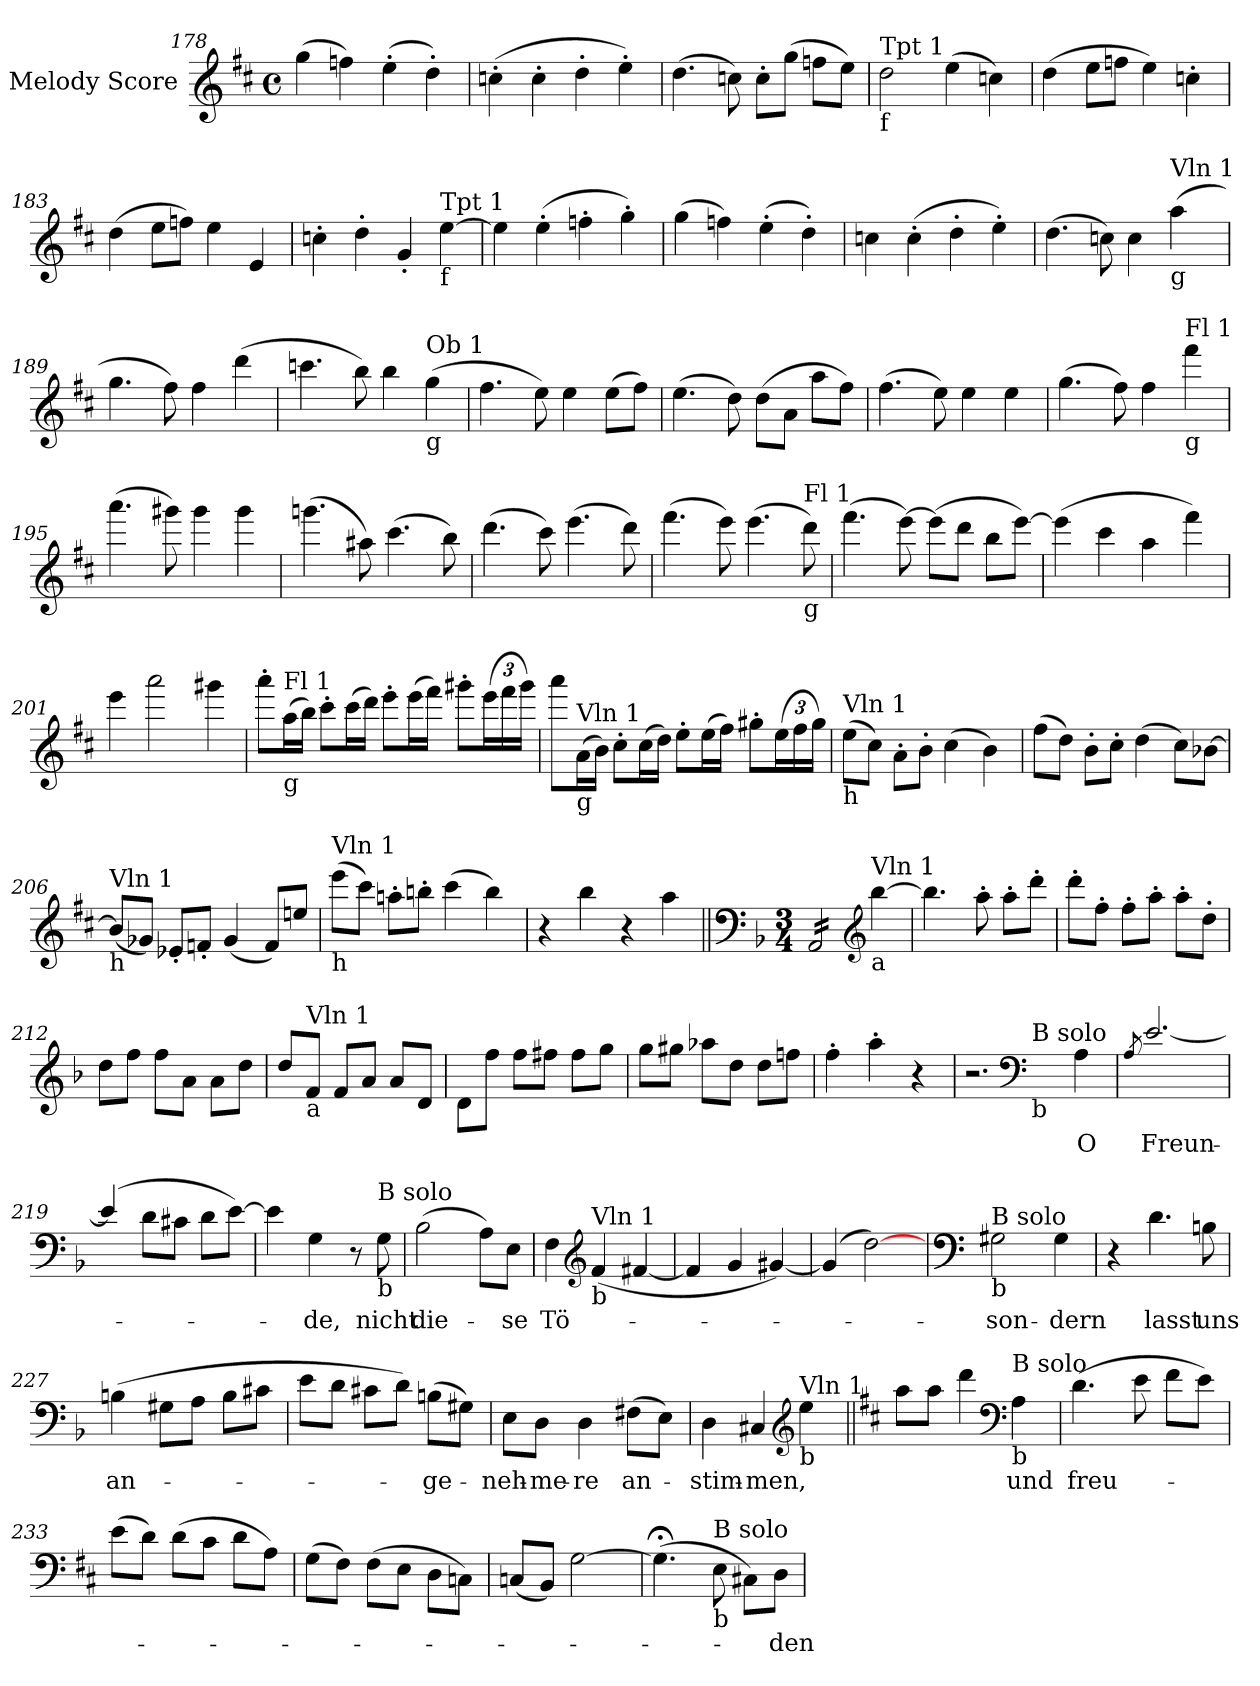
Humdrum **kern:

**kern	**text
*part1	*part1
*staff1	*staff1
*I"Melody Score	*
*clefG2	*
*k[f#c#]	*
*M4/4	*
*met(c)	*
=178	=178
(4gg\	.
4ff\)	.
(4ee'\	.
4dd'\)	.
=179	=179
(4cc'\	.
4cc'\	.
4dd'\	.
4ee'\)	.
=180	=180
(4.dd\	.
8cc\)	.
8cc'\L	.
(8gg\J	.
8ff\L	.
8ee\J)	.
=181	=181
!LO:TX:a:t=Tpt 1	!
!LO:TX:b:t=f	!
2dd\	.
(4ee\	.
4cc\)	.
=182	=182
(4dd\	.
8ee\L	.
8ff\J	.
4ee\)	.
4cc'\	.
=183	=183
(4dd\	.
8ee\L	.
8ff\J)	.
4ee\	.
4e/	.
=184	=184
4cc'\	.
4dd'\	.
4g'/	.
!LO:TX:a:t=Tpt 1	!
!LO:TX:b:t=f	!
[4ee\	.
=185	=185
4ee\]	.
(4ee'\	.
4ff'\	.
4gg'\)	.
=186	=186
(4gg\	.
4ff\)	.
(4ee'\	.
4dd'\)	.
=187	=187
4cc\	.
(4cc'\	.
4dd'\	.
4ee'\)	.
=188	=188
(4.dd\	.
8cc\)	.
4cc\	.
!LO:TX:a:t=Vln 1	!
!LO:TX:b:t=g	!
(4aa\	.
=189	=189
4.gg\	.
8ff#\)	.
4ff#\	.
(4ddd\	.
=190	=190
4.cccn\	.
8bb\)	.
4bb\	.
!LO:TX:a:t=Ob 1	!
!LO:TX:b:t=g	!
(4gg\	.
=191	=191
4.ff#\	.
8ee\)	.
4ee\	.
(8ee\L	.
8ff#\J)	.
=192	=192
(4.ee\	.
8dd\)	.
(8dd\L	.
8a\J	.
8aa\L	.
8ff#\J)	.
=193	=193
(4.ff#\	.
8ee\)	.
4ee\	.
4ee\	.
=194	=194
(4.gg\	.
8ff#\)	.
4ff#\	.
!LO:TX:a:t=Fl 1	!
!LO:TX:b:t=g	!
4fff#\	.
=195	=195
(4.aaa\	.
8ggg#X\)	.
4ggg#\	.
4ggg#\	.
=196	=196
(4.gggn\	.
8aa#X\)	.
(4.ccc#\	.
8bb\)	.
=197	=197
(4.ddd\	.
8ccc#\)	.
(4.eee\	.
8ddd\)	.
=198	=198
(4.fff#\	.
8eee\)	.
(4.eee\	.
!LO:TX:a:t=Fl 1	!
!LO:TX:b:t=g	!
8ddd\)	.
=199	=199
(4.fff#\	.
[8eee\)	.
(8eee\L]	.
8ddd\J	.
8bb\L	.
[8eee\J)	.
=200	=200
(4eee\]	.
4ccc#\	.
4aa\	.
4fff#\)	.
=201	=201
4eee\	.
2aaa\	.
4ggg#X\	.
=202	=202
8aaa'\L	.
!LO:TX:a:t=Fl 1	!
!LO:TX:b:t=g	!
(16aa\L	.
16bb\JJ)	.
8ccc#'\L	.
(16ccc#\L	.
16ddd\JJ)	.
8eee'\L	.
(16eee\L	.
16fff#\JJ)	.
8ggg#X'\L	.
*Xbrackettup	*
(24eee\L	.
24fff#\	.
24ggg#\JJ)	.
=203	=203
8aaa\L	.
!LO:TX:a:t=Vln 1	!
!LO:TX:b:t=g	!
(16a\L	.
16b\JJ)	.
8cc#'\L	.
(16cc#\L	.
16dd\JJ)	.
8ee'\L	.
(16ee\L	.
16ff#\JJ)	.
8gg#X'\L	.
(24ee\L	.
24ff#\	.
24gg#\JJ)	.
=204	=204
!LO:TX:a:t=Vln 1	!
!LO:TX:b:t=h	!
(8ee\L	.
8cc#\J)	.
8a'\L	.
8b'\J	.
(4cc#\	.
4b\)	.
=205	=205
(8ff#\L	.
8dd\J)	.
8b'\L	.
8cc#'\J	.
(4dd\	.
8cc#\L)	.
[8b-X\J	.
=206	=206
!LO:TX:a:t=Vln 1	!
!LO:TX:b:t=h	!
(8b-/L]	.
8g-X/J)	.
8e-X'/L	.
8fn'/J	.
(4g-/	.
8f/L)	.
8een/J	.
=207	=207
!LO:TX:a:t=Vln 1	!
!LO:TX:b:t=h	!
(8eee\L	.
8ccc#\J)	.
8aan'\L	.
8bbn'\J	.
(4ccc#\	.
4bb\)	.
=208	=208
4r	.
4bb\	.
4r	.
4aa\	.
=209||	=209||
*clefF4	*
*k[b-]	*
*M3/4	*
*MM198	*
!LO:TX:a:t=Timp	!
!LO:TX:b:t=a	!
*tremolo	*
16AA/LL	.
16AA/	.
16AA/	.
16AA/	.
16AA/	.
16AA/	.
16AA/	.
16AA/JJ	.
*Xtremolo	*
*clefG2	*
!LO:TX:a:t=Vln 1	!
!LO:TX:b:t=a	!
[4bb-\	.
=210	=210
4.bb-\]	.
8aa'\	.
8aa'\L	.
8ddd'\J	.
=211	=211
8ddd'\L	.
8ff'\J	.
8ff'\L	.
8aa'\J	.
8aa'\L	.
8dd'\J	.
=212	=212
8dd\L	.
8ff\J	.
8ff\L	.
8a\J	.
8a\L	.
8dd\J	.
=213	=213
8dd/L	.
!LO:TX:a:t=Vln 1	!
!LO:TX:b:t=a	!
8f/J	.
8f/L	.
8a/J	.
8a/L	.
8d/J	.
=214	=214
8d\L	.
8ff\J	.
8ff\L	.
8ff#X\J	.
8ff#\L	.
8gg\J	.
=215	=215
8gg\L	.
8gg#X\J	.
8aa-X\L	.
8dd\J	.
8dd\L	.
8ffn\J	.
=216	=216
4ff'\	.
4aa'\	.
4r	.
=217	=217
*^	*
2.r	2ryy	.
*clefF4	*	*
!	!LO:TX:a:t=B solo	!
!	!LO:TX:b:t=b	!
.	2ryy	.
!	!	!LO:LY:b
4A\	.	O
*v	*v	*
=218	=218
8qA/	.
!	!LO:LY:b
[2.e/	Freun-
=219	=219
(4e/]	.
8d\L	.
8c#X\J	.
8d\L	.
[8e\J)	.
=220	=220
4e\]	.
!	!LO:LY:b
4G\	-de,
8r	.
!LO:TX:a:t=B solo	!
!LO:TX:b:t=b	!
!	!LO:LY:b
8G\	nicht
=221	=221
!	!LO:LY:b
(2B-\	die-
8A\L)	.
!	!LO:LY:b
8E\J	-se
=222	=222
!	!LO:LY:b
4F\	Tö-
*clefG2	*
!LO:TX:a:t=Vln 1	!
!LO:TX:b:t=b	!
(4f/	.
[4f#X/	.
=223	=223
4f#/]	.
4g/	.
[4g#X/)	.
=224	=224
(4g#/]	.
[2dd\)	.
=225	=225
*clefF4	*
!LO:TX:a:t=B solo	!
!LO:TX:b:t=b	!
!	!LO:LY:b
2G#X\	son-
!	!LO:LY:b
4G#\	-dern
=226	=226
4r	.
!	!LO:LY:b
4.d\	lasst
!	!LO:LY:b
8Bn\	uns
=227	=227
!	!LO:LY:b
(4Bn\	an-
8G#X\L	.
8A\J	.
8B\L	.
8c#X\J	.
=228	=228
8e\L	.
8d\J	.
8c#X\L	.
8d\J)	.
!	!LO:LY:b
(8Bn\L	-ge-
8G#X\J)	.
=229	=229
!	!LO:LY:b
8E\L	-neh-
!	!LO:LY:b
8D\J	-me-
!	!LO:LY:b
4D\	-re
!	!LO:LY:b
(8F#X\L	an-
8E\J)	.
=230	=230
!	!LO:LY:b
4D\	-stim-
!	!LO:LY:b
4C#X/	-men,
*clefG2	*
!LO:TX:a:t=Vln 1	!
!LO:TX:b:t=b	!
4ee\	.
=231||	=231||
*k[f#c#]	*
8aa\L	.
8aa\J	.
4ddd\	.
*clefF4	*
!LO:TX:a:t=B solo	!
!LO:TX:b:t=b	!
!	!LO:LY:b
4A\	und
=232	=232
!	!LO:LY:b
(4.d\	freu-
8e\	.
8f#\L	.
8e\J)	.
=233	=233
(8e\L	.
8d\J)	.
(8d\L	.
8c#\J	.
8d\L	.
8A\J)	.
=234	=234
(8G\L	.
8F#\J)	.
(8F#\L	.
8E\J	.
8D\L	.
8Cn\J)	.
=235	=235
(8Cn/L	.
8BB/J)	.
[2G\	.
=236	=236
(4.G;<\]	.
!LO:TX:a:t=B solo	!
!LO:TX:b:t=b	!
8E\	.
8C#X\L)	.
!	!LO:LY:b
8D\J	-den-
=	=
*-	*-
